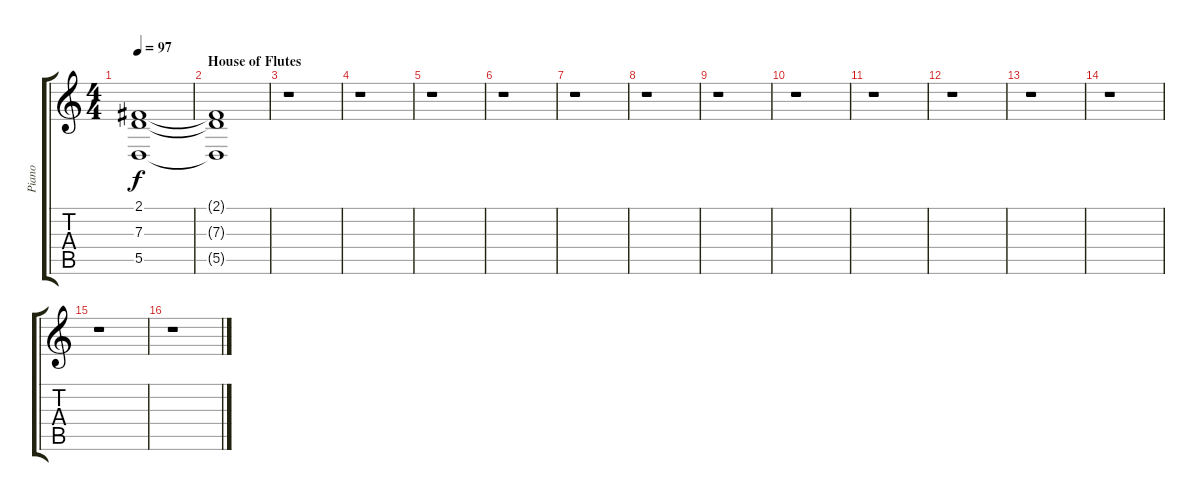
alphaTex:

\track ("Piano" "Piano") {instrument brightacousticpiano}
\staff {score tabs}
\tuning (E4 B3 G3 D3 A2 D2) {hide}
\ts (4 4)
\tempo 97
\clef g2
\ks c
(2.1{t} 7.3{t} 5.5{t}).1{dy f} |
\section ("" "House of Flutes")
(2.1{t} 7.3{t} 5.5{t}).1 |
r.1 |
r.1 |
r.1 |
r.1 |
r.1 |
r.1 |
r.1 |
r.1 |
r.1 |
r.1 |
r.1 |
r.1 |
r.1 |
r.1
